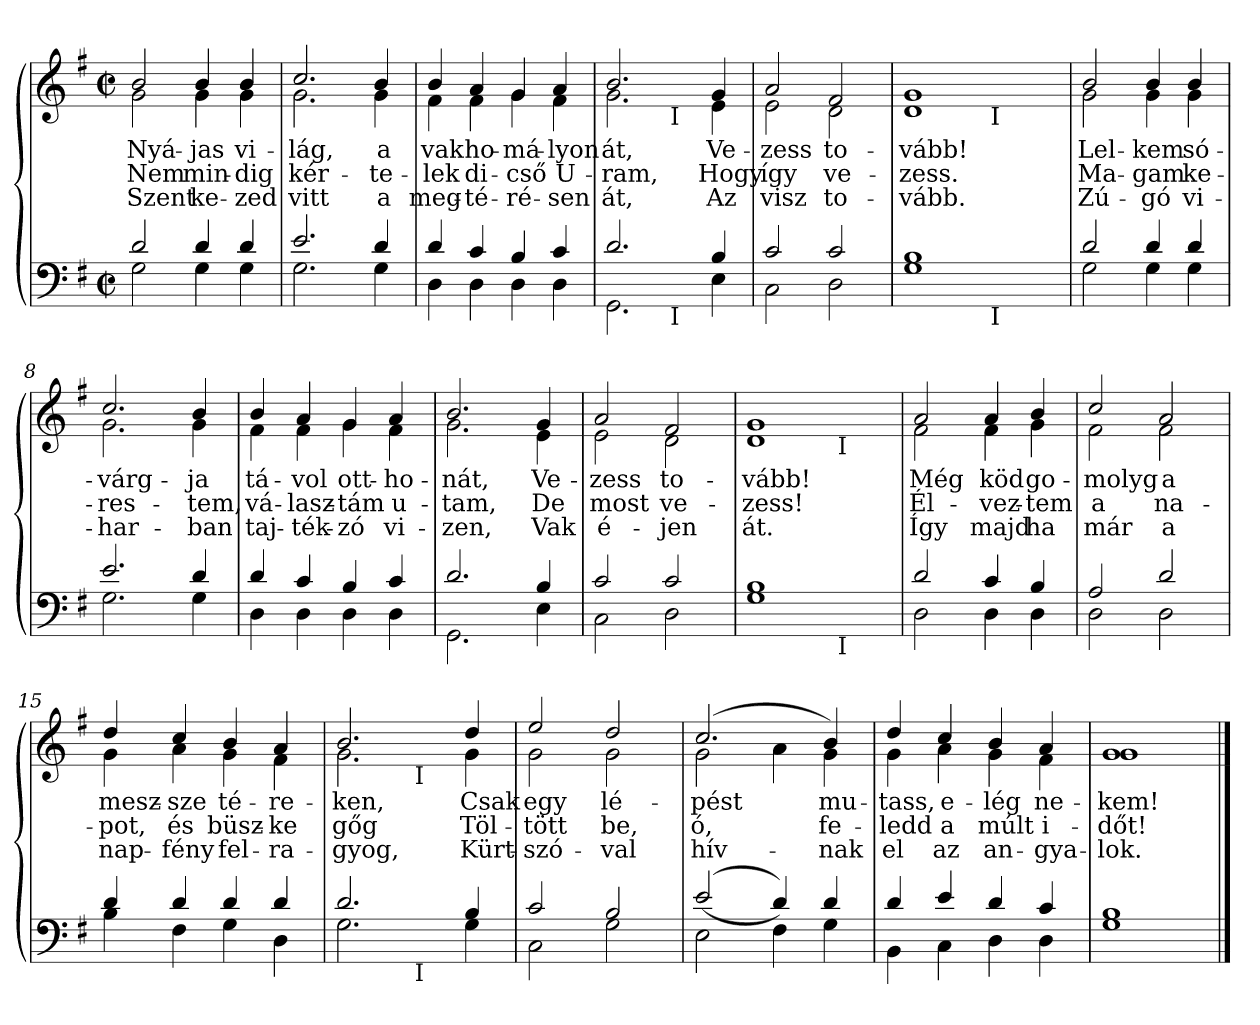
**kern	**kern	**text	**text	**text
*part2	*part1	*part1	*part1	*part1
*staff2	*staff1	*staff1	*staff1	*staff1
*clefF4	*clefG2	*	*	*
*k[f#]	*k[f#]	*	*	*
*e:	*e:	*	*	*
*M2/2	*M2/2	*	*	*
*met(c|)	*met(c|)	*	*	*
=1	=1	=1	=1	=1
*^	*	*	*	*
!	!	!LO:TX:a:t== 44	!	!	!
!	!	!	!LO:LY:b	!LO:LY:b	!LO:LY:b
*	*	*^	*	*	*
2d/	2G\	2b/	2g\	Nyá-	Nem	Szent
!	!	!	!	!LO:LY:b	!LO:LY:b	!LO:LY:b
4d/	4G\	4b/	4g\	-jas	min-	ke-
!	!	!	!	!LO:LY:b	!LO:LY:b	!LO:LY:b
4d/	4G\	4b/	4g\	vi-	-dig	-zed
=2	=2	=2	=2	=2	=2	=2
!	!	!	!	!LO:LY:b	!LO:LY:b	!LO:LY:b
2.e/	2.G\	2.cc/	2.g\	-lág,	kér-	vitt
!	!	!	!	!LO:LY:b	!LO:LY:b	!LO:LY:b
4d/	4G\	4b/	4g\	a	-te-	a
=3	=3	=3	=3	=3	=3	=3
!	!	!	!	!LO:LY:b	!LO:LY:b	!LO:LY:b
4d/	4D\	4b/	4f#\	vak	-lek	meg-
!	!	!	!	!LO:LY:b	!LO:LY:b	!LO:LY:b
4c/	4D\	4a/	4f#\	ho-	di-	-té-
!	!	!	!	!LO:LY:b	!LO:LY:b	!LO:LY:b
4B/	4D\	4g/	4g\	-má-	-cső	-ré-
!	!	!	!	!LO:LY:b	!LO:LY:b	!LO:LY:b
4c/	4D\	4a/	4f#\	-lyon	U-	-sen
*	*	*v	*v	*	*	*
=4	=4	=4	=4	=4	=4
*	*	*^	*	*	*
!	!	!	!	!LO:LY:b	!LO:LY:b	!LO:LY:b
*	*^	*	*^	*	*	*
2.d/	2.GG\	2ryy	2.b/	2.g\	2ryy	át,	-ram,	át,
!	!	!	!	!	!LO:TX:b:t=I	!	!	!
!	!	!LO:TX:b:t=I	!	!	!	!	!	!
.	.	2ryy	.	.	2ryy	.	.	.
!	!	!	!	!	!	!LO:LY:b	!LO:LY:b	!LO:LY:b
4B/	4E\	.	4g/	4e\	.	Ve-	Hogy	Az
*	*v	*v	*	*	*	*	*	*
*	*	*v	*v	*v	*	*	*
!!LO:LB:g=z
=5	=5	=5	=5	=5	=5
*	*^	*^	*	*	*
*	*	*	*	*^	*	*	*
!	!	!	!	!	!	!LO:LY:b	!LO:LY:b	!LO:LY:b
*	*v	*v	*	*	*	*	*	*
*	*	*	*v	*v	*	*	*
2c/	2C\	2a/	2e\	-zess	így	visz
!	!	!	!	!LO:LY:b	!LO:LY:b	!LO:LY:b
2c/	2D\	2f#/	2d\	to-	ve-	to-
*	*	*v	*v	*	*	*
=6	=6	=6	=6	=6	=6
*	*	*^	*	*	*
!	!	!	!	!LO:LY:b	!LO:LY:b	!LO:LY:b
*	*^	*	*^	*	*	*
1B	1G	2ryy	1g	1d	2ryy	-vább!	-zess.	-vább.
.	.	16.ryy	.	.	16.ryy	.	.	.
!	!	!	!	!	!LO:TX:b:t=I	!	!	!
!	!	!LO:TX:b:t=I	!	!	!	!	!	!
.	.	4ryy	.	.	4ryy	.	.	.
.	.	8ryy	.	.	8ryy	.	.	.
.	.	32ryy	.	.	32ryy	.	.	.
*	*v	*v	*	*	*	*	*	*
*	*	*v	*v	*v	*	*	*
=7	=7	=7	=7	=7	=7
*	*^	*^	*	*	*
*	*	*	*	*^	*	*	*
!	!	!	!	!	!	!LO:LY:b	!LO:LY:b	!LO:LY:b
*	*v	*v	*	*	*	*	*	*
*	*	*	*v	*v	*	*	*
2d/	2G\	2b/	2g\	Lel-	Ma-	Zú-
!	!	!	!	!LO:LY:b	!LO:LY:b	!LO:LY:b
4d/	4G\	4b/	4g\	-kem	-gam	-gó
!	!	!	!	!LO:LY:b	!LO:LY:b	!LO:LY:b
4d/	4G\	4b/	4g\	só-	ke-	vi-
=8	=8	=8	=8	=8	=8	=8
!	!	!	!	!LO:LY:b	!LO:LY:b	!LO:LY:b
2.e/	2.G\	2.cc/	2.g\	-várg-	-res-	-har-
!	!	!	!	!LO:LY:b	!LO:LY:b	!LO:LY:b
4d/	4G\	4b/	4g\	-ja	-tem,	-ban
=9	=9	=9	=9	=9	=9	=9
!	!	!	!	!LO:LY:b	!LO:LY:b	!LO:LY:b
4d/	4D\	4b/	4f#\	tá-	vá-	taj-
!	!	!	!	!LO:LY:b	!LO:LY:b	!LO:LY:b
4c/	4D\	4a/	4f#\	-vol	-lasz-	-ték-
!	!	!	!	!LO:LY:b	!LO:LY:b	!LO:LY:b
4B/	4D\	4g/	4g\	ott-	-tám	-zó
!	!	!	!	!LO:LY:b	!LO:LY:b	!LO:LY:b
4c/	4D\	4a/	4f#\	-ho-	u-	vi-
!!LO:LB:g=z	!!
=10	=10	=10	=10	=10	=10	=10
!	!	!	!	!LO:LY:b	!LO:LY:b	!LO:LY:b
2.d/	2.GG\	2.b/	2.g\	-nát,	-tam,	-zen,
!	!	!	!	!LO:LY:b	!LO:LY:b	!LO:LY:b
4B/	4E\	4g/	4e\	Ve-	De	Vak
=11	=11	=11	=11	=11	=11	=11
!	!	!	!	!LO:LY:b	!LO:LY:b	!LO:LY:b
2c/	2C\	2a/	2e\	-zess	most	é-
!	!	!	!	!LO:LY:b	!LO:LY:b	!LO:LY:b
2c/	2D\	2f#/	2d\	to-	ve-	-jen
*	*	*v	*v	*	*	*
=12	=12	=12	=12	=12	=12
*	*	*^	*	*	*
!	!	!	!	!LO:LY:b	!LO:LY:b	!LO:LY:b
*	*^	*	*^	*	*	*
1B	1G	2ryy	1g	1d	2ryy	-vább!	-zess!	át.
.	.	16ryy	.	.	16ryy	.	.	.
!	!	!	!	!	!LO:TX:b:t=I	!	!	!
!	!	!LO:TX:b:t=I	!	!	!	!	!	!
.	.	4..ryy	.	.	4..ryy	.	.	.
*	*v	*v	*	*	*	*	*	*
*	*	*v	*v	*v	*	*	*
=13	=13	=13	=13	=13	=13
*	*^	*^	*	*	*
*	*	*	*	*^	*	*	*
!	!	!	!	!	!	!LO:LY:b	!LO:LY:b	!LO:LY:b
*	*v	*v	*	*	*	*	*	*
*	*	*	*v	*v	*	*	*
2d/	2D\	2a/	2f#\	Még	Él-	Így
!	!	!	!	!LO:LY:b	!LO:LY:b	!LO:LY:b
4c/	4D\	4a/	4f#\	köd	-vez-	majd
!	!	!	!	!LO:LY:b	!LO:LY:b	!LO:LY:b
4B/	4D\	4b/	4g\	go-	-tem	ha
=14	=14	=14	=14	=14	=14	=14
!	!	!	!	!LO:LY:b	!LO:LY:b	!LO:LY:b
2A/	2D\	2cc/	2f#\	-molyg	a	már
!	!	!	!	!LO:LY:b	!LO:LY:b	!LO:LY:b
2d/	2D\	2a/	2f#\	a	na-	a
=15	=15	=15	=15	=15	=15	=15
!	!	!	!	!LO:LY:b	!LO:LY:b	!LO:LY:b
4d/	4B\	4dd/	4g\	mesz-	-pot,	nap-
!	!	!	!	!LO:LY:b	!LO:LY:b	!LO:LY:b
4d/	4F#\	4cc/	4a\	-sze	és	-fény
!	!	!	!	!LO:LY:b	!LO:LY:b	!LO:LY:b
4d/	4G\	4b/	4g\	té-	büsz-	fel-
!	!	!	!	!LO:LY:b	!LO:LY:b	!LO:LY:b
4d/	4D\	4a/	4f#\	-re-	-ke	-ra-
*	*	*v	*v	*	*	*
!!LO:LB:g=z
=16	=16	=16	=16	=16	=16
*	*	*^	*	*	*
!	!	!	!	!LO:LY:b	!LO:LY:b	!LO:LY:b
*	*^	*	*^	*	*	*
2.d/	2.G\	2ryy	2.b/	2.g\	2ryy	-ken,	gőg	-gyog,
!	!	!	!	!	!LO:TX:b:t=I	!	!	!
!	!	!LO:TX:b:t=I	!	!	!	!	!	!
.	.	2ryy	.	.	2ryy	.	.	.
!	!	!	!	!	!	!LO:LY:b	!LO:LY:b	!LO:LY:b
4B/	4G\	.	4dd/	4g\	.	Csak	Töl-	Kürt-
*	*v	*v	*	*	*	*	*	*
*	*	*v	*v	*v	*	*	*
=17	=17	=17	=17	=17	=17
*	*^	*^	*	*	*
*	*	*	*	*^	*	*	*
!	!	!	!	!	!	!LO:LY:b	!LO:LY:b	!LO:LY:b
*	*v	*v	*	*	*	*	*	*
*	*	*	*v	*v	*	*	*
2c/	2C\	2ee/	2g\	egy	-tött	-szó-
!	!	!	!	!LO:LY:b	!LO:LY:b	!LO:LY:b
2B/	2G\	2dd/	2g\	lé-	be,	-val
=18	=18	=18	=18	=18	=18	=18
!	!	!	!	!LO:LY:b	!LO:LY:b	!LO:LY:b
(<(>2e/	2E\	(<2.cc/	2g\	-pést	ó,	hív-
4d/))	4F#\	.	4a\	.	.	.
!	!	!	!	!LO:LY:b	!LO:LY:b	!LO:LY:b
4d/	4G\	4b/)	4g\	mu-	fe-	-nak
=19	=19	=19	=19	=19	=19	=19
!	!	!	!	!LO:LY:b	!LO:LY:b	!LO:LY:b
4d/	4BB\	4dd/	4g\	-tass,	-ledd	el
!	!	!	!	!LO:LY:b	!LO:LY:b	!LO:LY:b
4e/	4C\	4cc/	4a\	e-	a	az
!	!	!	!	!LO:LY:b	!LO:LY:b	!LO:LY:b
4d/	4D\	4b/	4g\	-lég	múlt	an-
!	!	!	!	!LO:LY:b	!LO:LY:b	!LO:LY:b
4c/	4D\	4a/	4f#\	ne-	i-	-gya-
=20	=20	=20	=20	=20	=20	=20
!	!	!	!	!LO:LY:b	!LO:LY:b	!LO:LY:b
1B	1G	1g	1g	-kem!	-dőt!	-lok.
*v	*v	*	*	*	*	*
*	*v	*v	*	*	*
==	==	==	==	==
*-	*-	*-	*-	*-
